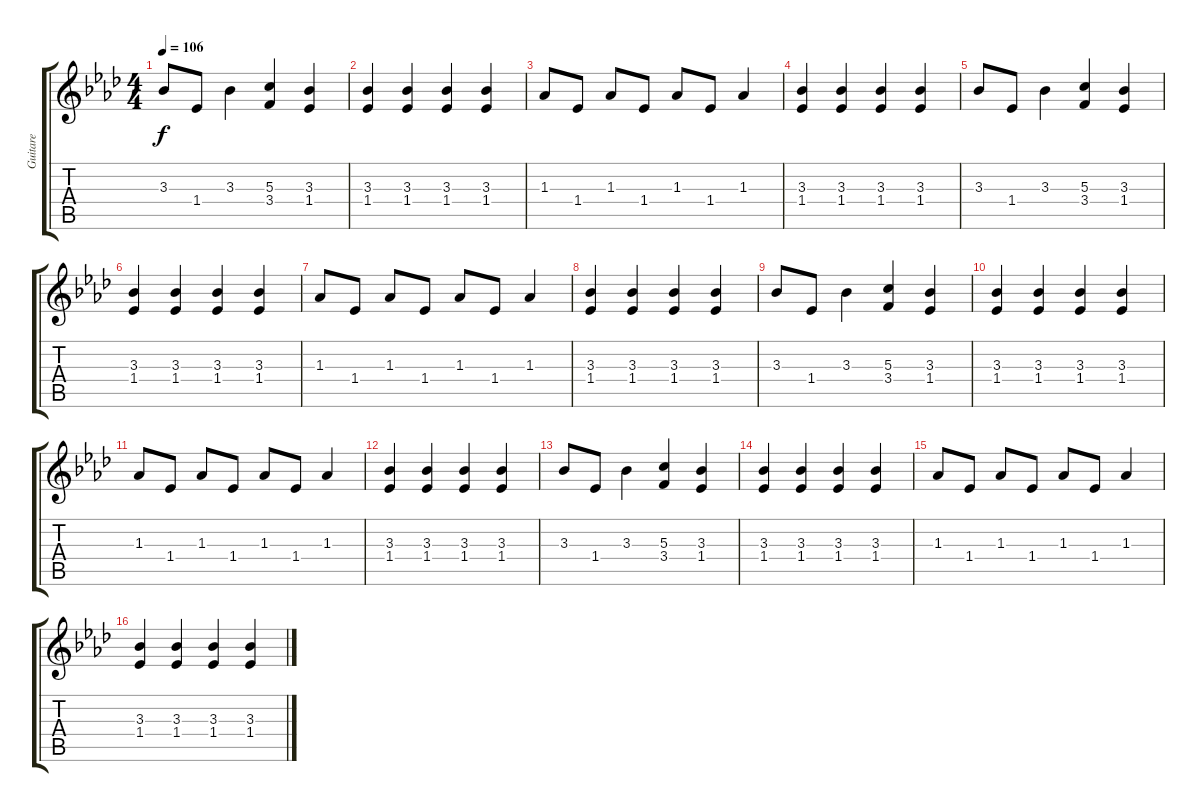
\track ("Guitare" "Guitare") {instrument overdrivenguitar}
\staff {score tabs}
\tuning (E4 B3 G3 D3 A2 E2) {hide}
\ts (4 4)
\tempo 106
\clef g2
\ks ab
3.3.8{dy f} 1.4.8 3.3.4 (5.3 3.4).4 (3.3 1.4).4 |
(3.3 1.4).4 (3.3 1.4).4 (3.3 1.4).4 (3.3 1.4).4 |
1.3.8 1.4.8 1.3.8 1.4.8 1.3.8 1.4.8 1.3.4 |
(3.3 1.4).4 (3.3 1.4).4 (3.3 1.4).4 (3.3 1.4).4 |
3.3.8 1.4.8 3.3.4 (5.3 3.4).4 (3.3 1.4).4 |
(3.3 1.4).4 (3.3 1.4).4 (3.3 1.4).4 (3.3 1.4).4 |
1.3.8 1.4.8 1.3.8 1.4.8 1.3.8 1.4.8 1.3.4 |
(3.3 1.4).4 (3.3 1.4).4 (3.3 1.4).4 (3.3 1.4).4 |
3.3.8 1.4.8 3.3.4 (5.3 3.4).4 (3.3 1.4).4 |
(3.3 1.4).4 (3.3 1.4).4 (3.3 1.4).4 (3.3 1.4).4 |
1.3.8 1.4.8 1.3.8 1.4.8 1.3.8 1.4.8 1.3.4 |
(3.3 1.4).4 (3.3 1.4).4 (3.3 1.4).4 (3.3 1.4).4 |
3.3.8 1.4.8 3.3.4 (5.3 3.4).4 (3.3 1.4).4 |
(3.3 1.4).4 (3.3 1.4).4 (3.3 1.4).4 (3.3 1.4).4 |
1.3.8 1.4.8 1.3.8 1.4.8 1.3.8 1.4.8 1.3.4 |
(3.3 1.4).4 (3.3 1.4).4 (3.3 1.4).4 (3.3 1.4).4
